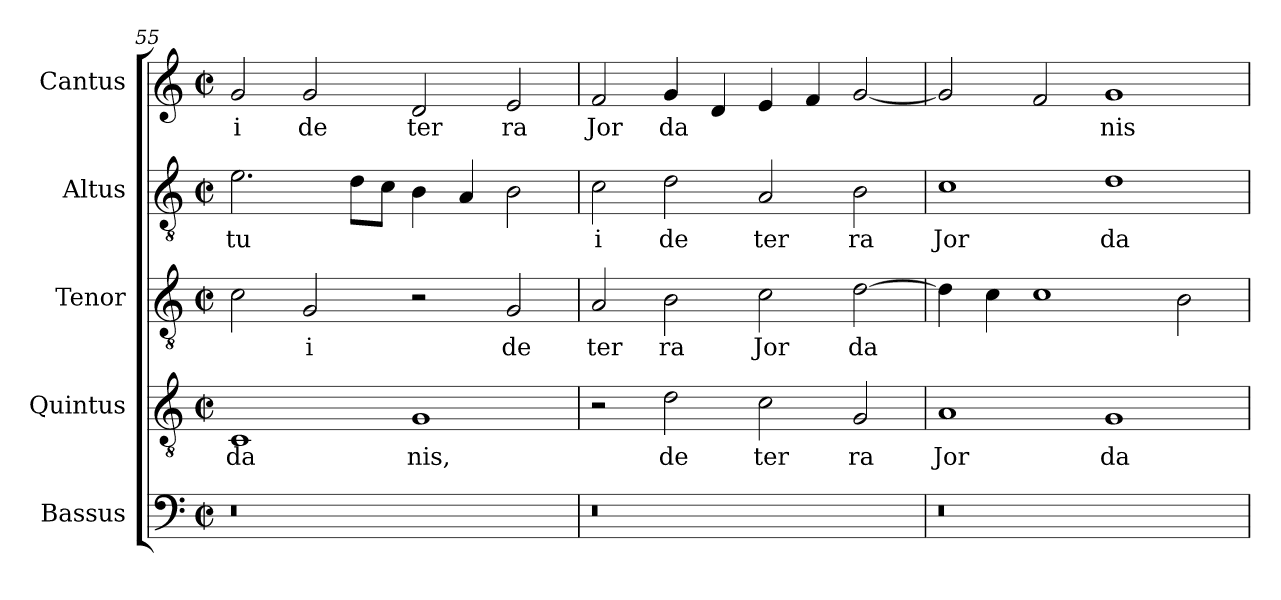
**kern	**kern	**text	**kern	**text	**kern	**text	**kern	**text
*part5	*part4	*part4	*part3	*part3	*part2	*part2	*part1	*part1
*staff5	*staff4	*staff4	*staff3	*staff3	*staff2	*staff2	*staff1	*staff1
*I"Bassus	*I"Quintus	*	*I"Tenor	*	*I"Altus	*	*I"Cantus	*
*clefF4	*clefGv2	*	*clefGv2	*	*clefGv2	*	*clefG2	*
*M2/2	*M2/2	*	*M2/2	*	*M2/2	*	*M2/2	*
*met(c|)	*met(c|)	*	*met(c|)	*	*met(c|)	*	*met(c|)	*
=55	=55	=55	=55	=55	=55	=55	=55	=55
!	!	!LO:LY:b:cj	!	!	!	!LO:LY:b:cj	!	!LO:LY:b:cj
0r	1C	da	2c\	.	2.e\	tu	2g/	i
!	!	!	!	!LO:LY:b:cj	!	!	!	!LO:LY:b:cj
.	.	.	2G/	i	.	.	2g/	de
.	.	.	.	.	8d\L	.	.	.
.	.	.	.	.	8c\J	.	.	.
!	!	!LO:LY:b:cj	!	!	!	!	!	!LO:LY:b:cj
.	1G	nis,	2r	.	4B\	.	2d/	ter
.	.	.	.	.	4A/	.	.	.
!	!	!	!	!LO:LY:b:cj	!	!	!	!LO:LY:b:cj
.	.	.	2G/	de	2B\	.	2e/	ra
!!LO:PB:g=z
=56	=56	=56	=56	=56	=56	=56	=56	=56
!	!	!	!	!LO:LY:b:cj	!	!LO:LY:b:cj	!	!LO:LY:b:cj
0r	2r	.	2A/	ter	2c\	i	2f/	Jor
!	!	!LO:LY:b:cj	!	!LO:LY:b:cj	!	!LO:LY:b:cj	!	!LO:LY:b
.	2d\	de	2B\	ra	2d\	de	4g/	da
.	.	.	.	.	.	.	4d/	.
!	!	!LO:LY:b:cj	!	!LO:LY:b:cj	!	!LO:LY:b:cj	!	!
.	2c\	ter	2c\	Jor	2A/	ter	4e/	.
.	.	.	.	.	.	.	4f/	.
!	!	!LO:LY:b:cj	!	!LO:LY:b:cj	!	!LO:LY:b:cj	!	!
.	2G/	ra	[>2d\	da	2B\	ra	[<2g/	.
=57	=57	=57	=57	=57	=57	=57	=57	=57
!	!	!LO:LY:b:cj	!	!	!	!LO:LY:b:cj	!	!
0r	1A	Jor	4d\]	.	1c	Jor	2g/]	.
.	.	.	4c\	.	.	.	.	.
.	.	.	1c	.	.	.	2f/	.
!	!	!LO:LY:b:cj	!	!	!	!LO:LY:b:cj	!	!LO:LY:b:cj
.	1G	da	.	.	1d	da	1g	nis
.	.	.	2B\	.	.	.	.	.
=	=	=	=	=	=	=	=	=
*-	*-	*-	*-	*-	*-	*-	*-	*-
